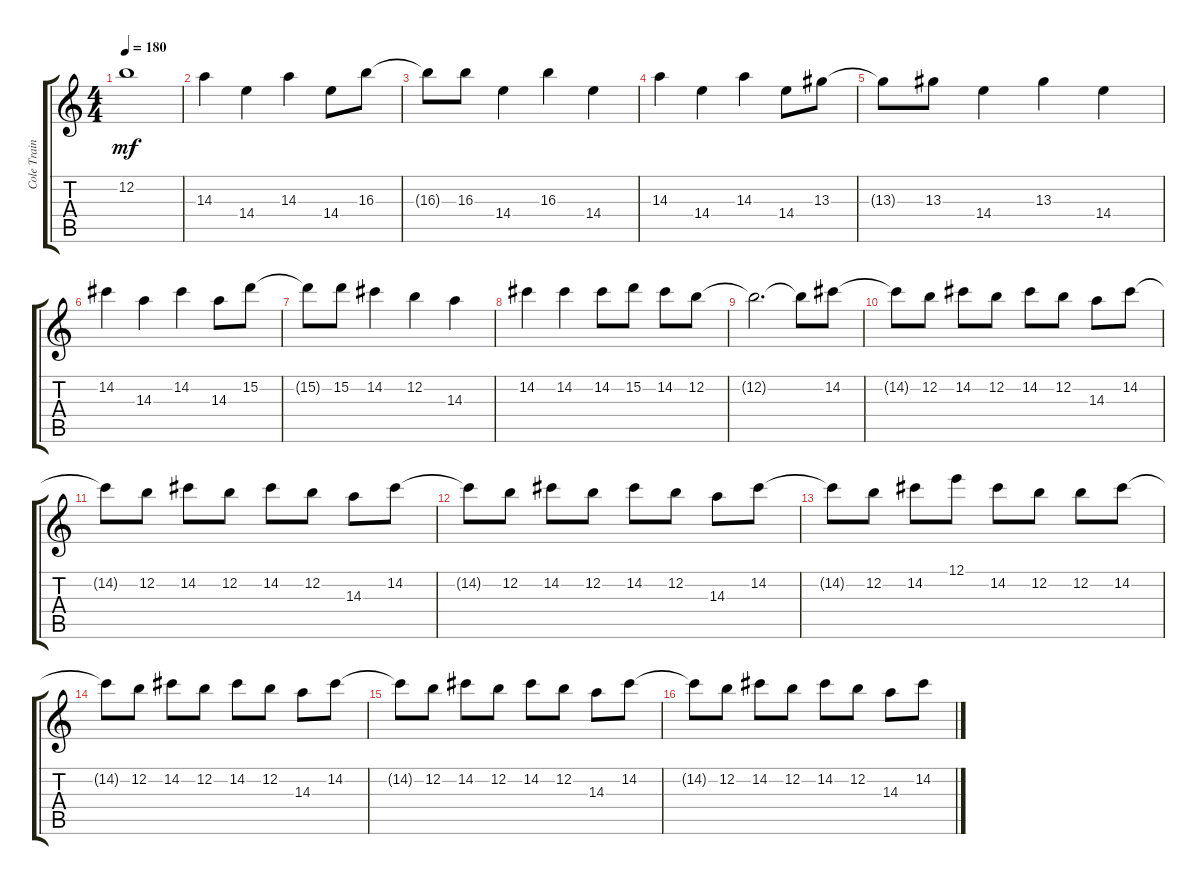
\track ("Cole Train" "Cole Train") {instrument distortionguitar}
\staff {score tabs}
\tuning (E4 B3 G3 D3 A2 E2) {hide}
\ts (4 4)
\tempo 180
\clef g2
\ks c
12.2{t}.1{dy mf} |
14.3.4 14.4.4 14.3.4 14.4.8 16.3.8 |
16.3{t}.8 16.3.8 14.4.4 16.3.4 14.4.4 |
14.3.4 14.4.4 14.3.4 14.4.8 13.3.8 |
13.3{t}.8 13.3.8 14.4.4 13.3.4 14.4.4 |
14.2.4 14.3.4 14.2.4 14.3.8 15.2.8 |
15.2{t}.8 15.2.8 14.2.4 12.2.4 14.3.4 |
14.2.4 14.2.4 14.2.8 15.2.8 14.2.8 12.2.8 |
12.2{t}.2{d} 12.2{t}.8 14.2.8 |
14.2{t}.8 12.2.8 14.2.8 12.2.8 14.2.8 12.2.8 14.3.8 14.2.8 |
14.2{t}.8 12.2.8 14.2.8 12.2.8 14.2.8 12.2.8 14.3.8 14.2.8 |
14.2{t}.8 12.2.8 14.2.8 12.2.8 14.2.8 12.2.8 14.3.8 14.2.8 |
14.2{t}.8 12.2.8 14.2.8 12.1.8 14.2.8 12.2.8 12.2.8 14.2.8 |
14.2{t}.8 12.2.8 14.2.8 12.2.8 14.2.8 12.2.8 14.3.8 14.2.8 |
14.2{t}.8 12.2.8 14.2.8 12.2.8 14.2.8 12.2.8 14.3.8 14.2.8 |
14.2{t}.8 12.2.8 14.2.8 12.2.8 14.2.8 12.2.8 14.3.8 14.2.8
